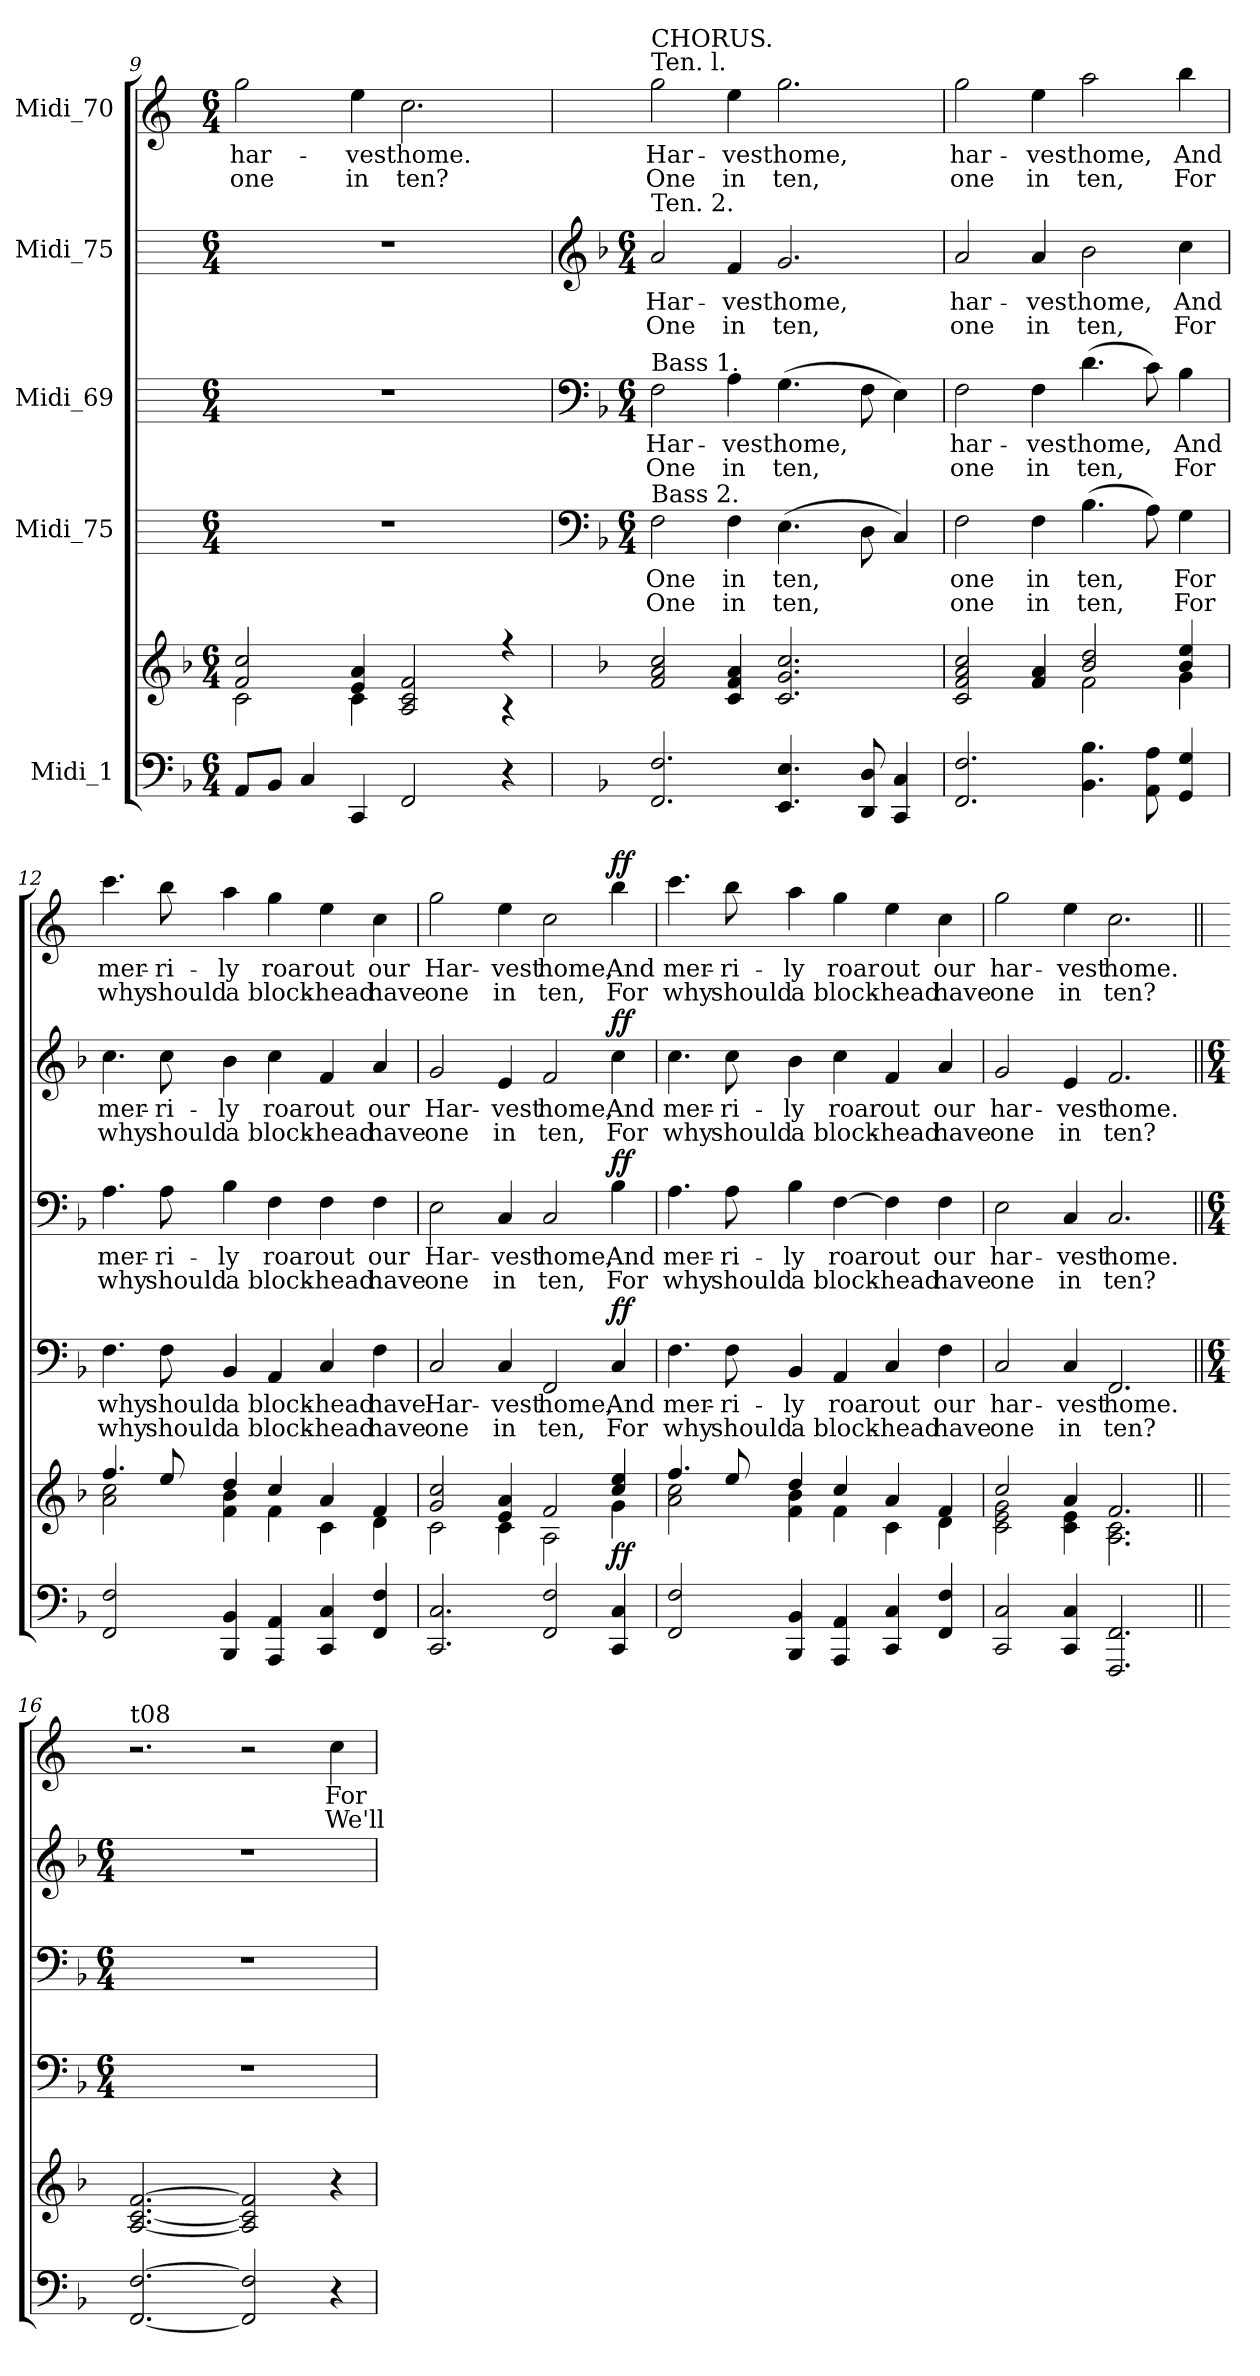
**kern	**kern	**dynam	**kern	**text	**text	**dynam	**kern	**text	**text	**dynam	**kern	**text	**text	**dynam	**kern	**text	**text	**dynam
*part5	*part5	*part5	*part4	*part4	*part4	*part4	*part3	*part3	*part3	*part3	*part2	*part2	*part2	*part2	*part1	*part1	*part1	*part1
*staff6	*staff5	*staff5/6	*staff4	*staff4	*staff4	*staff4	*staff3	*staff3	*staff3	*staff3	*staff2	*staff2	*staff2	*staff2	*staff1	*staff1	*staff1	*staff1
*I"Midi_1	*	*	*I"Midi_75	*	*	*	*I"Midi_69	*	*	*	*I"Midi_75	*	*	*	*I"Midi_70	*	*	*
*clefF4	*clefG2	*	*	*	*	*	*	*	*	*	*	*	*	*	*clefG2	*	*	*
*	*	*	*	*	*	*	*	*	*	*	*	*	*	*	*ITrd4c7	*	*	*
*k[b-]	*k[b-]	*	*	*	*	*	*	*	*	*	*	*	*	*	*k[b-]	*	*	*
*F:	*F:	*	*	*	*	*	*	*	*	*	*	*	*	*	*F:	*	*	*
*M6/4	*M6/4	*	*M6/4	*	*	*	*M6/4	*	*	*	*M6/4	*	*	*	*M6/4	*	*	*
=9	=9	=9	=9	=9	=9	=9	=9	=9	=9	=9	=9	=9	=9	=9	=9	=9	=9	=9
*	*^	*	*	*	*	*	*	*	*	*	*	*	*	*	*	*	*	*
!	!	!	!	!	!	!	!	!	!	!	!	!	!	!	!	!	!LO:LY:b	!LO:LY:b	!
8AAL	2f/ 2cc/	2c\	.	1.r	.	.	.	1.r	.	.	.	1.r	.	.	.	2cc	har-	-one	.
8BB-J	.	.	.	.	.	.	.	.	.	.	.	.	.	.	.	.	.	.	.
4C	.	.	.	.	.	.	.	.	.	.	.	.	.	.	.	.	.	.	.
!	!	!	!	!	!	!	!	!	!	!	!	!	!	!	!	!	!LO:LY:b	!LO:LY:b	!
4CC	4e/ 4a/	4c\	.	.	.	.	.	.	.	.	.	.	.	.	.	4a	vest	in	.
!	!	!	!	!	!	!	!	!	!	!	!	!	!	!	!	!	!LO:LY:b	!LO:LY:b	!
2FF	2A/ 2c/ 2f/	4ryy	.	.	.	.	.	.	.	.	.	.	.	.	.	2.f	home.	ten?	.
.	.	4ryy	.	.	.	.	.	.	.	.	.	.	.	.	.	.	.	.	.
4r	4r	4r	.	.	.	.	.	.	.	.	.	.	.	.	.	.	.	.	.
!!LO:LB:g=z
=10	=10	=10	=10	=10	=10	=10	=10	=10	=10	=10	=10	=10	=10	=10	=10	=10	=10	=10	=10
*	*	*	*	*clefF4	*	*	*	*clefF4	*	*	*	*clefG2	*	*	*	*	*	*	*
*	*	*	*	*k[b-]	*	*	*	*k[b-]	*	*	*	*k[b-]	*	*	*	*	*	*	*
*	*	*	*	*F:	*	*	*	*F:	*	*	*	*F:	*	*	*	*	*	*	*
*	*	*	*	*M6/4	*	*	*	*M6/4	*	*	*	*M6/4	*	*	*	*	*	*	*
!	!	!	!	!	!	!	!	!	!	!	!	!	!	!	!	!LO:TX:a:t=CHORUS.\nTen. l.	!	!	!
!	!	!	!	!	!	!	!	!	!	!	!	!LO:TX:a:t=Ten. 2.	!	!	!	!	!	!	!
!	!	!	!	!	!	!	!	!LO:TX:a:t=Bass 1.	!	!	!	!	!	!	!	!	!	!	!
!	!	!	!	!LO:TX:a:t=Bass 2.	!	!	!	!	!	!	!	!	!	!	!	!	!	!	!
!	!	!	!	!	!LO:LY:b	!LO:LY:b	!	!	!LO:LY:b	!LO:LY:b	!	!	!LO:LY:b	!LO:LY:b	!	!	!LO:LY:b	!LO:LY:b	!
2.FF 2.F	2f/ 2a/ 2cc/	2ryy	.	2F	One	One	.	2F	Har-	-One	.	2a	Har-	-One	.	2cc	Har-	-One	.
!	!	!	!	!	!LO:LY:b	!LO:LY:b	!	!	!LO:LY:b	!LO:LY:b	!	!	!LO:LY:b	!LO:LY:b	!	!	!LO:LY:b	!LO:LY:b	!
.	4c/ 4f/ 4a/	2ryy	.	4F	in	in	.	4A	vest	in	.	4f	vest	in	.	4a	vest	in	.
!	!	!	!	!	!LO:LY:b	!LO:LY:b	!	!	!LO:LY:b	!LO:LY:b	!	!	!LO:LY:b	!LO:LY:b	!	!	!LO:LY:b	!LO:LY:b	!
4.EE 4.E	2.c/ 2.g/ 2.cc/	.	.	(>4.E	ten,	ten,	.	(>4.G	home,	ten,	.	2.g	home,	ten,	.	2.cc	home,	ten,	.
.	.	2ryy	.	.	.	.	.	.	.	.	.	.	.	.	.	.	.	.	.
8DD 8D	.	.	.	8D	.	.	.	8F	.	.	.	.	.	.	.	.	.	.	.
4CC 4C	.	.	.	4C)	.	.	.	4E)	.	.	.	.	.	.	.	.	.	.	.
=11	=11	=11	=11	=11	=11	=11	=11	=11	=11	=11	=11	=11	=11	=11	=11	=11	=11	=11	=11
!	!	!	!	!	!LO:LY:b	!LO:LY:b	!	!	!LO:LY:b	!LO:LY:b	!	!	!LO:LY:b	!LO:LY:b	!	!	!LO:LY:b	!LO:LY:b	!
2.FF 2.F	2c/ 2f/ 2a/ 2cc/	2ryy	.	2F	one	one	.	2F	har-	-one	.	2a	har-	-one	.	2cc	har-	-one	.
!	!	!	!	!	!LO:LY:b	!LO:LY:b	!	!	!LO:LY:b	!LO:LY:b	!	!	!LO:LY:b	!LO:LY:b	!	!	!LO:LY:b	!LO:LY:b	!
.	4f/ 4a/	4ryy	.	4F	in	in	.	4F	vest	in	.	4a	vest	in	.	4a	vest	in	.
!	!	!	!	!	!LO:LY:b	!LO:LY:b	!	!	!LO:LY:b	!LO:LY:b	!	!	!LO:LY:b	!LO:LY:b	!	!	!LO:LY:b	!LO:LY:b	!
4.BB- 4.B-	2b-/ 2dd/	2f\	.	(>4.B-	ten,	ten,	.	(>4.d	home,	ten,	.	2b-	home,	ten,	.	2dd	home,	ten,	.
8AA 8A	.	.	.	8A)	.	.	.	8c)	.	.	.	.	.	.	.	.	.	.	.
!	!	!	!	!	!LO:LY:b	!LO:LY:b	!	!	!LO:LY:b	!LO:LY:b	!	!	!LO:LY:b	!LO:LY:b	!	!	!LO:LY:b	!LO:LY:b	!
4GG 4G	4b-/ 4ee/	4g\	.	4G	For	For	.	4B-	And	For	.	4cc	And	For	.	4ee	And	For	.
=12	=12	=12	=12	=12	=12	=12	=12	=12	=12	=12	=12	=12	=12	=12	=12	=12	=12	=12	=12
!	!	!	!	!	!LO:LY:b	!LO:LY:b	!	!	!LO:LY:b	!LO:LY:b	!	!	!LO:LY:b	!LO:LY:b	!	!	!LO:LY:b	!LO:LY:b	!
2FF 2F	4.ff/	2a\ 2cc\	.	4.F	why	why	.	4.A	mer-	-why	.	4.cc	mer-	-why	.	4.ff	mer-	-why	.
!	!	!	!	!	!LO:LY:b	!LO:LY:b	!	!	!LO:LY:b	!LO:LY:b	!	!	!LO:LY:b	!LO:LY:b	!	!	!LO:LY:b	!LO:LY:b	!
.	8ee/	.	.	8F	should	should	.	8A	ri-	-should	.	8cc	ri-	-should	.	8ee	ri-	-should	.
!	!	!	!	!	!LO:LY:b	!LO:LY:b	!	!	!LO:LY:b	!LO:LY:b	!	!	!LO:LY:b	!LO:LY:b	!	!	!LO:LY:b	!LO:LY:b	!
4BBB- 4BB-	4dd/	4f\ 4b-\	.	4BB-	a	a	.	4B-	ly	a	.	4b-	ly	a	.	4dd	ly	a	.
!	!	!	!	!	!LO:LY:b	!LO:LY:b	!	!	!LO:LY:b	!LO:LY:b	!	!	!LO:LY:b	!LO:LY:b	!	!	!LO:LY:b	!LO:LY:b	!
4AAA 4AA	4cc/	4f\	.	4AA	block-	-block-	.	4F	roar	block-	.	4cc	roar	block-	.	4cc	roar	block-	.
!	!	!	!	!	!LO:LY:b	!LO:LY:b	!	!	!LO:LY:b	!LO:LY:b	!	!	!LO:LY:b	!LO:LY:b	!	!	!LO:LY:b	!LO:LY:b	!
4CC 4C	4a/	4c\	.	4C	-head	head	.	4F	-out	head	.	4f	-out	head	.	4a	-out	head	.
!	!	!	!	!	!LO:LY:b	!LO:LY:b	!	!	!LO:LY:b	!LO:LY:b	!	!	!LO:LY:b	!LO:LY:b	!	!	!LO:LY:b	!LO:LY:b	!
4FF 4F	4f/	4d\	.	4F	have	have	.	4F	our	have	.	4a	our	have	.	4f	our	have	.
!!LO:LB:g=z
=13	=13	=13	=13	=13	=13	=13	=13	=13	=13	=13	=13	=13	=13	=13	=13	=13	=13	=13	=13
!	!	!	!	!	!LO:LY:b	!LO:LY:b	!	!	!LO:LY:b	!LO:LY:b	!	!	!LO:LY:b	!LO:LY:b	!	!	!LO:LY:b	!LO:LY:b	!
2.CC 2.C	2g/ 2cc/	2c\	.	2C	Har-	-one	.	2E	Har-	-one	.	2g	Har-	-one	.	2cc	Har-	-one	.
!	!	!	!	!	!LO:LY:b	!LO:LY:b	!	!	!LO:LY:b	!LO:LY:b	!	!	!LO:LY:b	!LO:LY:b	!	!	!LO:LY:b	!LO:LY:b	!
.	4e/ 4a/	4c\	.	4C	vest	in	.	4C	vest	in	.	4e	vest	in	.	4a	vest	in	.
!	!	!	!	!	!LO:LY:b	!LO:LY:b	!	!	!LO:LY:b	!LO:LY:b	!	!	!LO:LY:b	!LO:LY:b	!	!	!LO:LY:b	!LO:LY:b	!
2FF 2F	2f/	2A\	.	2FF	home,	ten,	.	2C	home,	ten,	.	2f	home,	ten,	.	2f	home,	ten,	.
!	!	!	!LO:DY:b	!	!LO:LY:b	!LO:LY:b	!LO:DY:b	!	!LO:LY:b	!LO:LY:b	!LO:DY:b	!	!LO:LY:b	!LO:LY:b	!LO:DY:b	!	!LO:LY:b	!LO:LY:b	!LO:DY:a
4CC 4C	4cc/ 4ee/	4g\	ff	4C	And	For	ff	4B-	And	For	ff	4cc	And	For	ff	4ee	And	For	ff
=14	=14	=14	=14	=14	=14	=14	=14	=14	=14	=14	=14	=14	=14	=14	=14	=14	=14	=14	=14
!	!	!	!	!	!LO:LY:b	!LO:LY:b	!	!	!LO:LY:b	!LO:LY:b	!	!	!LO:LY:b	!LO:LY:b	!	!	!LO:LY:b	!LO:LY:b	!
2FF 2F	4.ff/	2a\ 2cc\	.	4.F	mer-	-why	.	4.A	mer-	-why	.	4.cc	mer-	-why	.	4.ff	mer-	-why	.
!	!	!	!	!	!LO:LY:b	!LO:LY:b	!	!	!LO:LY:b	!LO:LY:b	!	!	!LO:LY:b	!LO:LY:b	!	!	!LO:LY:b	!LO:LY:b	!
.	8ee/	.	.	8F	ri-	-should	.	8A	ri-	-should	.	8cc	ri-	-should	.	8ee	ri-	-should	.
!	!	!	!	!	!LO:LY:b	!LO:LY:b	!	!	!LO:LY:b	!LO:LY:b	!	!	!LO:LY:b	!LO:LY:b	!	!	!LO:LY:b	!LO:LY:b	!
4BBB- 4BB-	4dd/	4f\ 4b-\	.	4BB-	ly	a	.	4B-	ly	a	.	4b-	ly	a	.	4dd	ly	a	.
!	!	!	!	!	!LO:LY:b	!LO:LY:b	!	!	!LO:LY:b	!LO:LY:b	!	!	!LO:LY:b	!LO:LY:b	!	!	!LO:LY:b	!LO:LY:b	!
4AAA 4AA	4cc/	4f\	.	4AA	roar	block-	.	[4F	roar	block-	.	4cc	roar	block-	.	4cc	roar	block-	.
!	!	!	!	!	!LO:LY:b	!LO:LY:b	!	!	!LO:LY:b	!LO:LY:b	!	!	!LO:LY:b	!LO:LY:b	!	!	!LO:LY:b	!LO:LY:b	!
4CC 4C	4a/	4c\	.	4C	-out	head	.	4F]	-out	head	.	4f	-out	head	.	4a	-out	head	.
!	!	!	!	!	!LO:LY:b	!LO:LY:b	!	!	!LO:LY:b	!LO:LY:b	!	!	!LO:LY:b	!LO:LY:b	!	!	!LO:LY:b	!LO:LY:b	!
4FF 4F	4f/	4d\	.	4F	our	have	.	4F	our	have	.	4a	our	have	.	4f	our	have	.
=15	=15	=15	=15	=15	=15	=15	=15	=15	=15	=15	=15	=15	=15	=15	=15	=15	=15	=15	=15
!	!	!	!	!	!LO:LY:b	!LO:LY:b	!	!	!LO:LY:b	!LO:LY:b	!	!	!LO:LY:b	!LO:LY:b	!	!	!LO:LY:b	!LO:LY:b	!
2CC 2C	2cc/	2c\ 2e\ 2g\	.	2C	har-	-one	.	2E	har-	-one	.	2g	har-	-one	.	2cc	har-	-one	.
!	!	!	!	!	!LO:LY:b	!LO:LY:b	!	!	!LO:LY:b	!LO:LY:b	!	!	!LO:LY:b	!LO:LY:b	!	!	!LO:LY:b	!LO:LY:b	!
4CC 4C	4a/	4c\ 4e\	.	4C	vest	in	.	4C	vest	in	.	4e	vest	in	.	4a	vest	in	.
!	!	!	!	!	!LO:LY:b	!LO:LY:b	!	!	!LO:LY:b	!LO:LY:b	!	!	!LO:LY:b	!LO:LY:b	!	!	!LO:LY:b	!LO:LY:b	!
2.FFF 2.FF	2.f/	2.A\ 2.c\	.	2.FF	home.	ten?	.	2.C	home.	ten?	.	2.f	home.	ten?	.	2.f	home.	ten?	.
!!LO:LB:g=z
=16||	=16||	=16||	=16||	=16||	=16||	=16||	=16||	=16||	=16||	=16||	=16||	=16||	=16||	=16||	=16||	=16||	=16||	=16||	=16||
*	*	*	*	*M6/4	*	*	*	*M6/4	*	*	*	*M6/4	*	*	*	*	*	*	*
!	!	!	!	!	!	!	!	!	!	!	!	!	!	!	!	!LO:TX:a:t=t08	!	!	!
[2.FF [2.F	[2.A/ [2.c/ [2.f/	2ryy	.	1.r	.	.	.	1.r	.	.	.	1.r	.	.	.	2.r	.	.	.
.	.	2ryy	.	.	.	.	.	.	.	.	.	.	.	.	.	.	.	.	.
2FF] 2F]	2A/] 2c/] 2f/]	.	.	.	.	.	.	.	.	.	.	.	.	.	.	2r	.	.	.
.	.	2ryy	.	.	.	.	.	.	.	.	.	.	.	.	.	.	.	.	.
!	!	!	!	!	!	!	!	!	!	!	!	!	!	!	!	!	!LO:LY:b	!LO:LY:b	!
4r	4r	.	.	.	.	.	.	.	.	.	.	.	.	.	.	4f	For	We'll	.
*	*v	*v	*	*	*	*	*	*	*	*	*	*	*	*	*	*	*	*	*
=	=	=	=	=	=	=	=	=	=	=	=	=	=	=	=	=	=	=
*-	*-	*-	*-	*-	*-	*-	*-	*-	*-	*-	*-	*-	*-	*-	*-	*-	*-	*-
